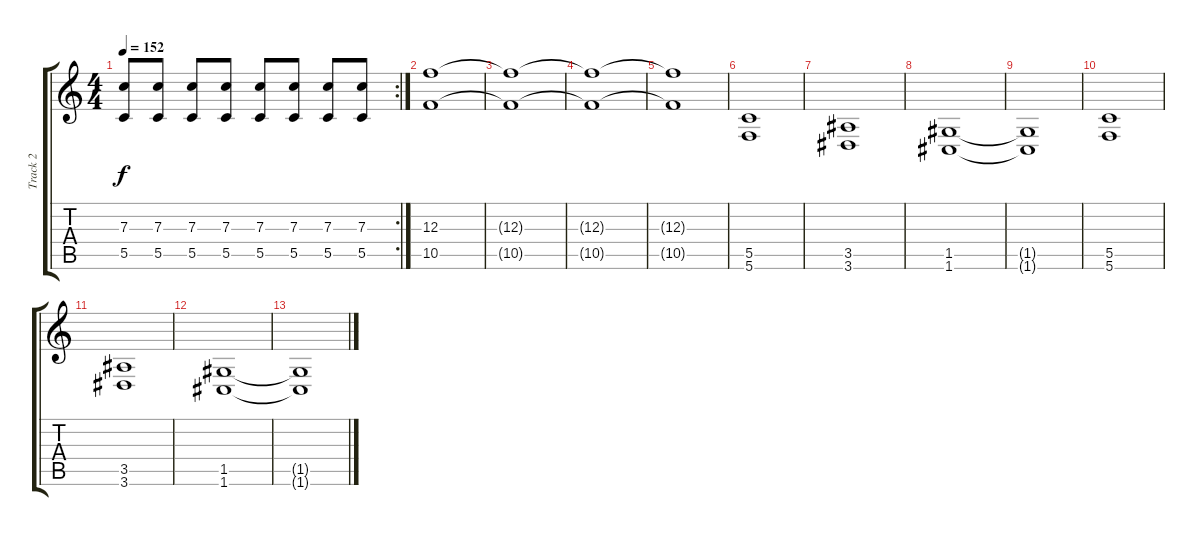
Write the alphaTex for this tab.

\track ("Track 2" "Track 2") {instrument distortionguitar}
\staff {score tabs}
\tuning (D4 A3 F3 C3 G2 C2) {hide}
\rc 2
\ts (4 4)
\tempo 152
\clef g2
\ks c
(7.3 5.5).8{dy f} (7.3 5.5).8 (7.3 5.5).8 (7.3 5.5).8 (7.3 5.5).8 (7.3 5.5).8 (7.3 5.5).8 (7.3 5.5).8 |
(12.3 10.5).1 |
(12.3{t} 10.5{t}).1 |
(12.3{t} 10.5{t}).1 |
(12.3{t} 10.5{t}).1 |
(5.5 5.6).1 |
(3.5 3.6).1 |
(1.5 1.6).1 |
(1.5{t} 1.6{t}).1 |
(5.5 5.6).1 |
(3.5 3.6).1 |
(1.5 1.6).1 |
(1.5{t} 1.6{t}).1
